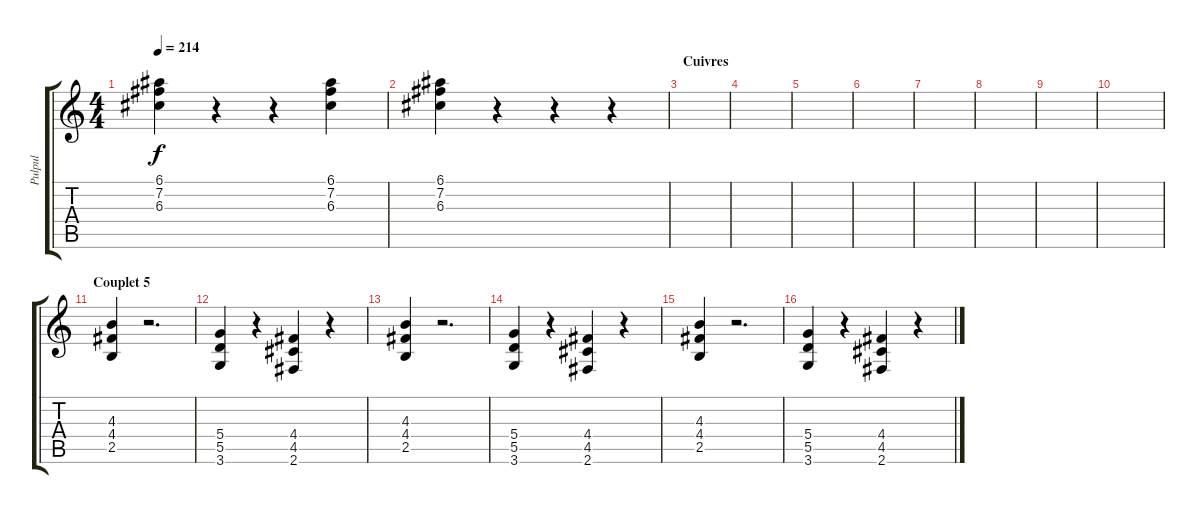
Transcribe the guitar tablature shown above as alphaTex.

\track ("Pulpul" "Pulpul") {instrument overdrivenguitar}
\staff {score tabs}
\tuning (E4 B3 G3 D3 A2 E2) {hide}
\ts (4 4)
\tempo 214
\clef g2
\ks c
(6.1 7.2 6.3).4{dy f} r.4 r.4 (6.1 7.2 6.3).4 |
(6.1 7.2 6.3).4 r.4 r.4 r.4 |
\section ("" "Cuivres")
|
|
|
|
|
|
|
|
\section ("" "Couplet 5")
(4.3 4.4 2.5).4{instrument overdrivenguitar} r.2{d} |
(5.4 5.5 3.6).4 r.4 (4.4 4.5 2.6).4 r.4 |
(4.3 4.4 2.5).4 r.2{d} |
(5.4 5.5 3.6).4 r.4 (4.4 4.5 2.6).4 r.4 |
(4.3 4.4 2.5).4 r.2{d} |
(5.4 5.5 3.6).4 r.4 (4.4 4.5 2.6).4 r.4
